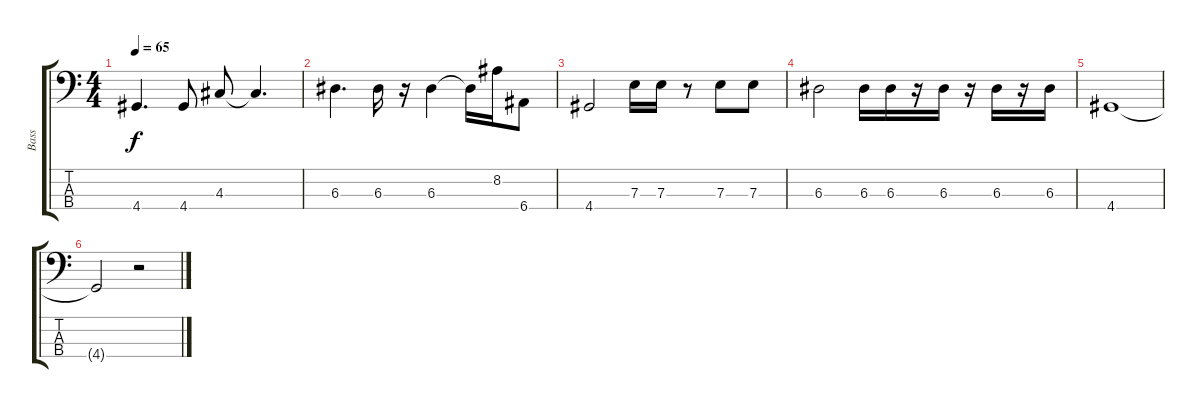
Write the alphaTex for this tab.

\track ("Bass" "Bass") {instrument electricbassfinger}
\staff {score tabs}
\tuning (G2 D2 A1 E1) {hide}
\ts (4 4)
\tempo 65
\clef f4
\ks c
4.4.4{d dy f} 4.4.8 4.3.8 4.3{t}.4{d} |
6.3.4{d} 6.3.16 r.16 6.3.4 6.3{t}.16 8.2.16 6.4.8 |
4.4.2 7.3.16 7.3.16 r.8 7.3.8 7.3.8 |
6.3.2 6.3.16 6.3.16 r.16 6.3.16 r.16 6.3.16 r.16 6.3.16 |
4.4.1 |
4.4{t}.2 r.2
